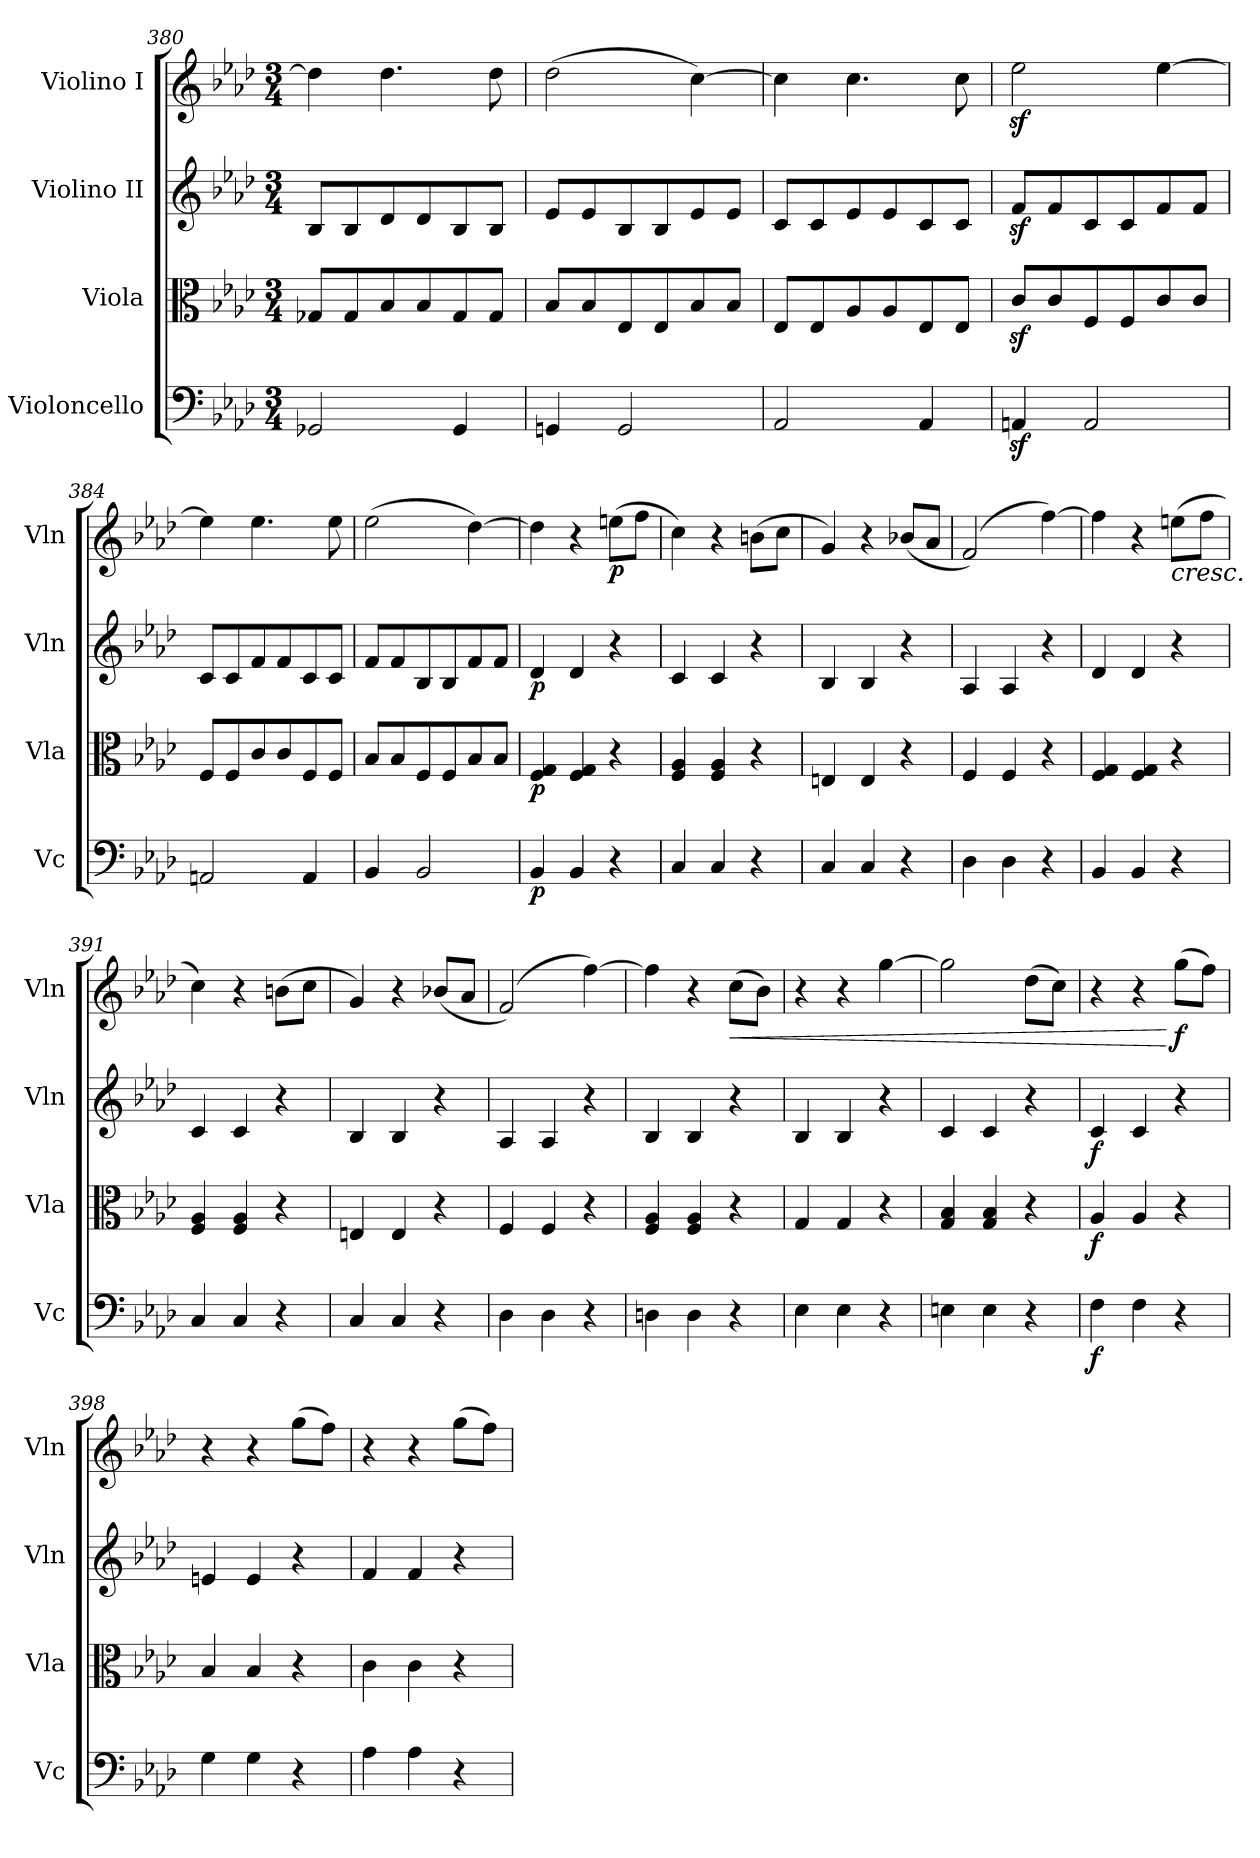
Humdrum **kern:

**kern	**dynam	**kern	**dynam	**kern	**dynam	**kern	**dynam
*part4	*part4	*part3	*part3	*part2	*part2	*part1	*part1
*staff4	*staff4	*staff3	*staff3	*staff2	*staff2	*staff1	*staff1
*I"Violoncello	*	*I"Viola	*	*I"Violino II	*	*I"Violino I	*
*I'Vc	*	*I'Vla	*	*I'Vln	*	*I'Vln	*
*clefF4	*	*clefC3	*	*clefG2	*	*clefG2	*
*k[b-e-a-d-]	*	*k[b-e-a-d-]	*	*k[b-e-a-d-]	*	*k[b-e-a-d-]	*
*M3/4	*	*M3/4	*	*M3/4	*	*M3/4	*
=380	=380	=380	=380	=380	=380	=380	=380
2GG-X/	.	8G-X/L	.	8B-/L	.	4dd-\]	.
.	.	8G-/	.	8B-/	.	.	.
.	.	8B-/	.	8d-/	.	4.dd-\	.
.	.	8B-/	.	8d-/	.	.	.
4GG-/	.	8G-/	.	8B-/	.	.	.
.	.	8G-/J	.	8B-/J	.	8dd-\	.
=381	=381	=381	=381	=381	=381	=381	=381
4GGn/	.	8B-/L	.	8e-/L	.	(2dd-\	.
.	.	8B-/	.	8e-/	.	.	.
2GG/	.	8E-/	.	8B-/	.	.	.
.	.	8E-/	.	8B-/	.	.	.
.	.	8B-/	.	8e-/	.	[4cc\)	.
.	.	8B-/J	.	8e-/J	.	.	.
=382	=382	=382	=382	=382	=382	=382	=382
2AA-/	.	8E-/L	.	8c/L	.	4cc\]	.
.	.	8E-/	.	8c/	.	.	.
.	.	8A-/	.	8e-/	.	4.cc\	.
.	.	8A-/	.	8e-/	.	.	.
4AA-/	.	8E-/	.	8c/	.	.	.
.	.	8E-/J	.	8c/J	.	8cc\	.
=383	=383	=383	=383	=383	=383	=383	=383
4AAnz</	.	8cz</L	.	8fz</L	.	2ee-z<\	.
.	.	8c/	.	8f/	.	.	.
2AA/	.	8F/	.	8c/	.	.	.
.	.	8F/	.	8c/	.	.	.
.	.	8c/	.	8f/	.	[4ee-\	.
.	.	8c/J	.	8f/J	.	.	.
=384	=384	=384	=384	=384	=384	=384	=384
2AAn/	.	8F/L	.	8c/L	.	4ee-\]	.
.	.	8F/	.	8c/	.	.	.
.	.	8c/	.	8f/	.	4.ee-\	.
.	.	8c/	.	8f/	.	.	.
4AA/	.	8F/	.	8c/	.	.	.
.	.	8F/J	.	8c/J	.	8ee-\	.
!!LO:PB:g=z
=385	=385	=385	=385	=385	=385	=385	=385
4BB-/	.	8B-/L	.	8f/L	.	(2ee-\	.
.	.	8B-/	.	8f/	.	.	.
2BB-/	.	8F/	.	8B-/	.	.	.
.	.	8F/	.	8B-/	.	.	.
.	.	8B-/	.	8f/	.	[4dd-\)	.
.	.	8B-/J	.	8f/J	.	.	.
=386	=386	=386	=386	=386	=386	=386	=386
!	!LO:DY:b	!	!LO:DY:b	!	!LO:DY:b	!	!
4BB-/	p	4F/ 4G/	p	4d-/	p	4dd-\]	.
4BB-/	.	4F/ 4G/	.	4d-/	.	4r	.
!	!	!	!	!	!	!	!LO:DY:b
4r	.	4r	.	4r	.	(8een\L	p
.	.	.	.	.	.	8ff\J	.
=387	=387	=387	=387	=387	=387	=387	=387
4C/	.	4F/ 4A-/	.	4c/	.	4cc\)	.
4C/	.	4F/ 4A-/	.	4c/	.	4r	.
4r	.	4r	.	4r	.	(8bn\L	.
.	.	.	.	.	.	8cc\J	.
=388	=388	=388	=388	=388	=388	=388	=388
4C/	.	4En/	.	4B-/	.	4g/)	.
4C/	.	4E/	.	4B-/	.	4r	.
4r	.	4r	.	4r	.	(8b-X/L	.
.	.	.	.	.	.	8a-/J	.
=389	=389	=389	=389	=389	=389	=389	=389
4D-\	.	4F/	.	4A-/	.	(2f/)	.
4D-\	.	4F/	.	4A-/	.	.	.
4r	.	4r	.	4r	.	[4ff\)	.
=390	=390	=390	=390	=390	=390	=390	=390
4BB-/	.	4F/ 4G/	.	4d-/	.	4ff\]	.
4BB-/	.	4F/ 4G/	.	4d-/	.	4r	.
!	!	!	!	!	!	!	!LO:HP:b
4r	.	4r	.	4r	.	(8een\L	<
.	.	.	.	.	.	8ff\J	.
=391	=391	=391	=391	=391	=391	=391	=391
4C/	.	4F/ 4A-/	.	4c/	.	4cc\)	.
4C/	.	4F/ 4A-/	.	4c/	.	4r	.
4r	.	4r	.	4r	.	(8bn\L	.
.	.	.	.	.	.	8cc\J	.
=392	=392	=392	=392	=392	=392	=392	=392
4C/	.	4En/	.	4B-/	.	4g/)	.
4C/	.	4E/	.	4B-/	.	4r	.
4r	.	4r	.	4r	.	(8b-X/L	.
.	.	.	.	.	.	8a-/J	.
=393	=393	=393	=393	=393	=393	=393	=393
4D-\	.	4F/	.	4A-/	.	(2f/)	.
4D-\	.	4F/	.	4A-/	.	.	.
4r	.	4r	.	4r	.	[4ff\)	.
=394	=394	=394	=394	=394	=394	=394	=394
4Dn\	.	4F/ 4A-/	.	4B-/	.	4ff\]	.
4D\	.	4F/ 4A-/	.	4B-/	.	4r	.
!	!	!	!	!	!	!	!LO:HP:b
4r	.	4r	.	4r	.	(8cc\L	<
.	.	.	.	.	.	8b-\J)	.
!!LO:LB:g=z
=395	=395	=395	=395	=395	=395	=395	=395
4E-\	.	4G/	.	4B-/	.	4r	.
4E-\	.	4G/	.	4B-/	.	4r	.
4r	.	4r	.	4r	.	[4gg\	.
=396	=396	=396	=396	=396	=396	=396	=396
4En\	.	4G/ 4B-/	.	4c/	.	2gg\]	.
4E\	.	4G/ 4B-/	.	4c/	.	.	.
4r	.	4r	.	4r	.	(8dd-\L	.
.	.	.	.	.	.	8cc\J)	.
=397	=397	=397	=397	=397	=397	=397	=397
!	!LO:DY:b	!	!LO:DY:b	!	!LO:DY:b	!	!
4F\	f	4A-/	f	4c/	f	4r	.
4F\	.	4A-/	.	4c/	.	4r	.
!	!	!	!	!	!	!	!LO:DY:n=1:b
4r	.	4r	.	4r	.	(8gg\L	[ [ f
.	.	.	.	.	.	8ff\J)	.
=398	=398	=398	=398	=398	=398	=398	=398
4G\	.	4B-/	.	4en/	.	4r	.
4G\	.	4B-/	.	4e/	.	4r	.
4r	.	4r	.	4r	.	(8gg\L	.
.	.	.	.	.	.	8ff\J)	.
=399	=399	=399	=399	=399	=399	=399	=399
4A-\	.	4c\	.	4f/	.	4r	.
4A-\	.	4c\	.	4f/	.	4r	.
4r	.	4r	.	4r	.	(8gg\L	.
.	.	.	.	.	.	8ff\J)	.
=	=	=	=	=	=	=	=
*-	*-	*-	*-	*-	*-	*-	*-
